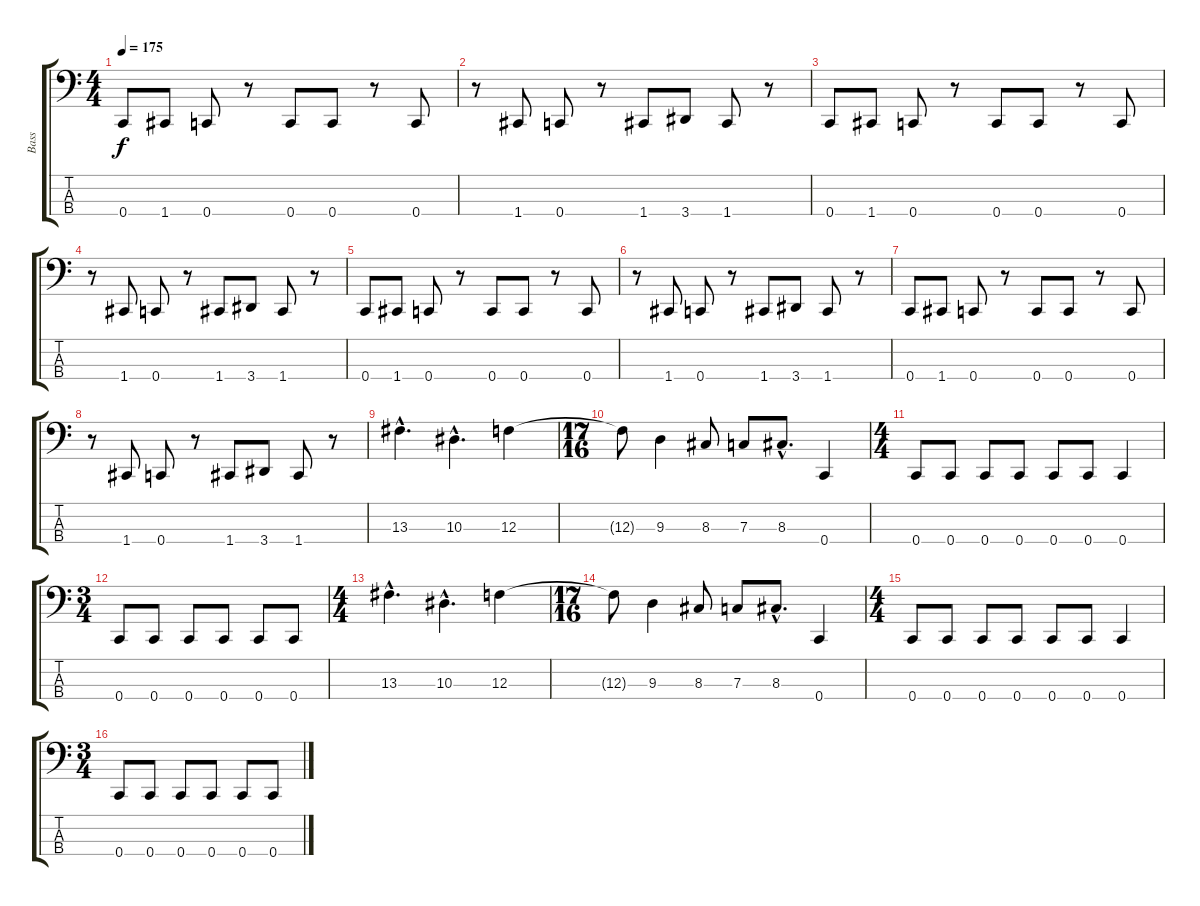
\track ("Bass" "Bass") {instrument electricbasspick}
\staff {score tabs}
\tuning (Eb2 Bb1 F1 C1) {hide}
\ts (4 4)
\tempo 175
\clef f4
\ks c
0.4.8{dy f} 1.4.8 0.4.8 r.8 0.4.8 0.4.8 r.8 0.4.8 |
r.8 1.4.8 0.4.8 r.8 1.4.8 3.4.8 1.4.8 r.8 |
0.4.8 1.4.8 0.4.8 r.8 0.4.8 0.4.8 r.8 0.4.8 |
r.8 1.4.8 0.4.8 r.8 1.4.8 3.4.8 1.4.8 r.8 |
0.4.8 1.4.8 0.4.8 r.8 0.4.8 0.4.8 r.8 0.4.8 |
r.8 1.4.8 0.4.8 r.8 1.4.8 3.4.8 1.4.8 r.8 |
0.4.8 1.4.8 0.4.8 r.8 0.4.8 0.4.8 r.8 0.4.8 |
r.8 1.4.8 0.4.8 r.8 1.4.8 3.4.8 1.4.8 r.8 |
13.3{hac}.4{d} 10.3{hac}.4{d} 12.3.4 |
\ts (17 16)
12.3{t}.8 9.3.4 8.3.8 7.3.8 8.3{hac}.8{d} 0.4.4 |
\ts (4 4)
0.4.8 0.4.8 0.4.8 0.4.8 0.4.8 0.4.8 0.4.4 |
\ts (3 4)
0.4.8 0.4.8 0.4.8 0.4.8 0.4.8 0.4.8 |
\ts (4 4)
13.3{hac}.4{d} 10.3{hac}.4{d} 12.3.4 |
\ts (17 16)
12.3{t}.8 9.3.4 8.3.8 7.3.8 8.3{hac}.8{d} 0.4.4 |
\ts (4 4)
0.4.8 0.4.8 0.4.8 0.4.8 0.4.8 0.4.8 0.4.4 |
\ts (3 4)
0.4.8 0.4.8 0.4.8 0.4.8 0.4.8 0.4.8
